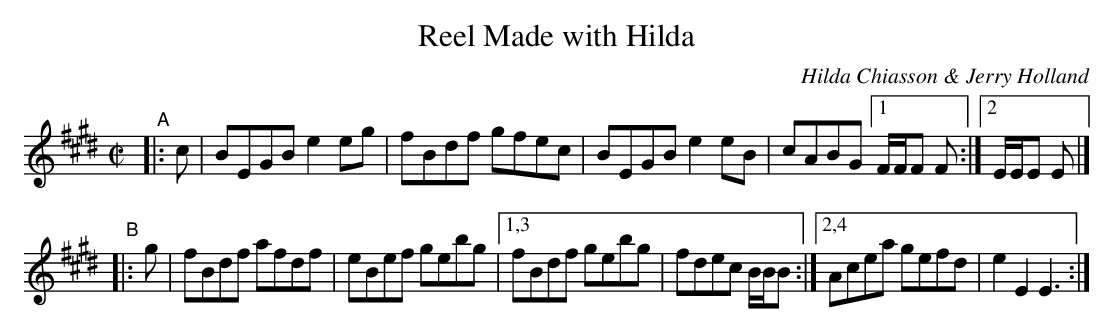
X:1
T: Reel Made with Hilda
C: Hilda Chiasson & Jerry Holland
M: C|
L: 1/8
K: E
"^A"|: c | BEGB e2eg | fBdf gfec | BEGB e2eB |cABG [1  F/F/F F :|[2 E/E/E E |]
"^B"|: g | fBdf afdf | eBef gebg |[1,3 fBdf gebg | fdec B/B/B :|[2,4 Acea gefd | e2E2 E3 :|
